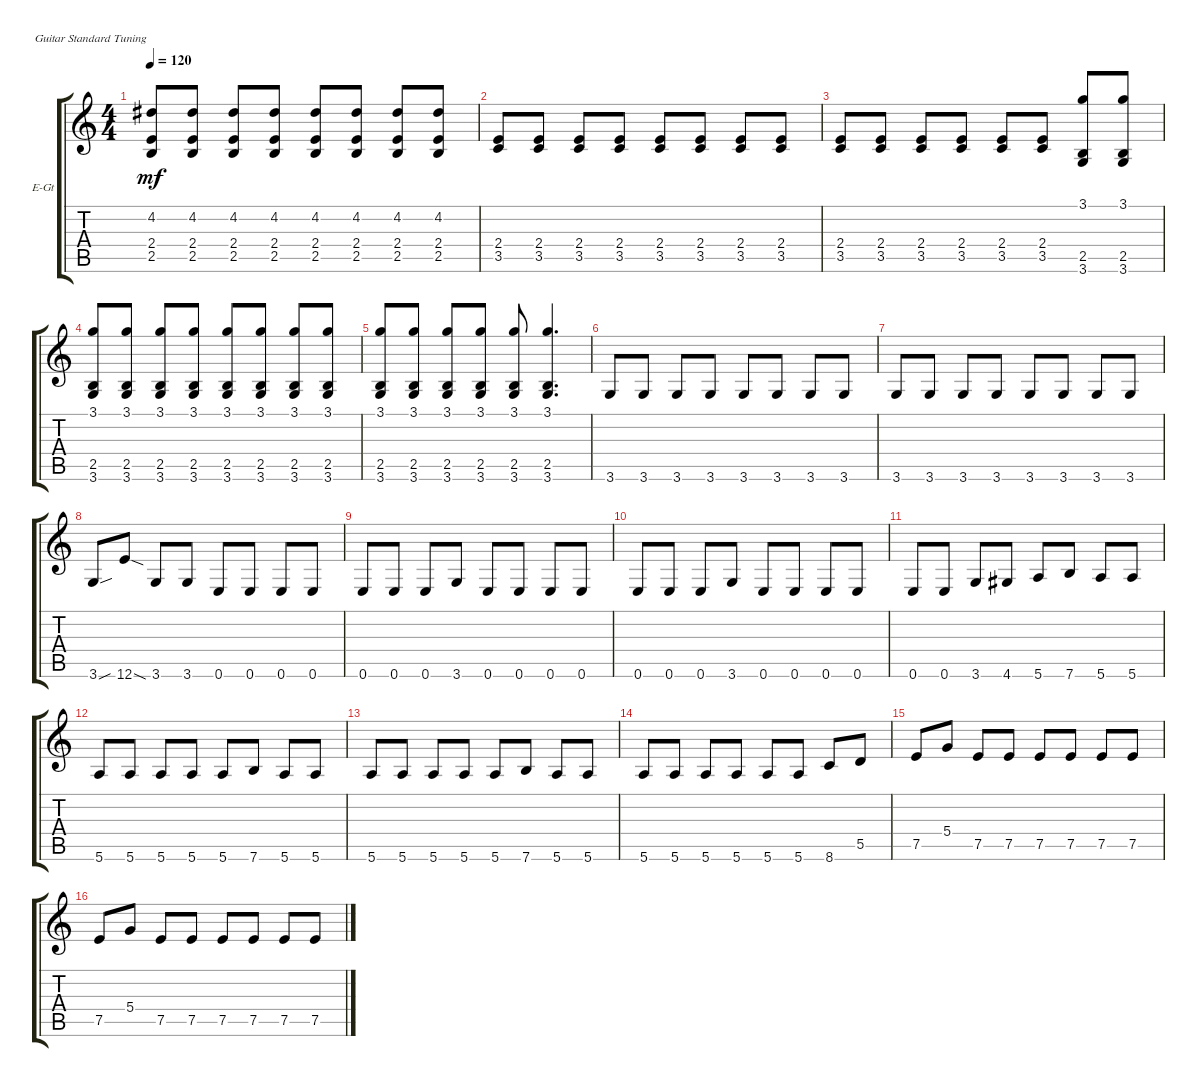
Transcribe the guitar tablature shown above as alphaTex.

\defaultSystemsLayout 4
\bracketExtendMode groupsimilarinstruments
\firstSystemTrackNameOrientation horizontal
\otherSystemsTrackNameOrientation horizontal
\track ("Electric Guitar" "E-Gt") {instrument distortionguitar}
\staff {score tabs}
\tuning (E4 B3 G3 D3 A2 E2)
\ts (4 4)
\tempo 120
\clef g2
\ks c
(4.2 2.4 2.5).8{dy mf} (4.2 2.4 2.5).8 (4.2 2.4 2.5).8 (4.2 2.4 2.5).8 (4.2 2.4 2.5).8 (4.2 2.4 2.5).8 (4.2 2.4 2.5).8 (4.2 2.4 2.5).8 |
(2.4 3.5).8 (2.4 3.5).8 (2.4 3.5).8 (2.4 3.5).8 (2.4 3.5).8 (2.4 3.5).8 (2.4 3.5).8 (2.4 3.5).8 |
(2.4 3.5).8 (2.4 3.5).8 (2.4 3.5).8 (2.4 3.5).8 (2.4 3.5).8 (2.4 3.5).8 (2.5 3.6 3.1).8 (2.5 3.6 3.1).8 |
(2.5 3.6 3.1).8 (2.5 3.6 3.1).8 (2.5 3.6 3.1).8 (2.5 3.6 3.1).8 (2.5 3.6 3.1).8 (2.5 3.6 3.1).8 (2.5 3.6 3.1).8 (2.5 3.6 3.1).8 |
(2.5 3.6 3.1).8 (2.5 3.6 3.1).8 (2.5 3.6 3.1).8 (2.5 3.6 3.1).8 (2.5 3.6 3.1).8 (3.1 2.5 3.6).4{d} |
3.6.8 3.6.8 3.6.8 3.6.8 3.6.8 3.6.8 3.6.8 3.6.8 |
3.6.8 3.6.8 3.6.8 3.6.8 3.6.8 3.6.8 3.6.8 3.6.8 |
3.6{sou}.8 12.6{sod}.8 3.6.8 3.6.8 0.6.8 0.6.8 0.6.8 0.6.8 |
0.6.8 0.6.8 0.6.8 3.6.8 0.6.8 0.6.8 0.6.8 0.6.8 |
0.6.8 0.6.8 0.6.8 3.6.8 0.6.8 0.6.8 0.6.8 0.6.8 |
0.6.8 0.6.8 3.6.8 4.6.8 5.6.8 7.6.8 5.6.8 5.6.8 |
5.6.8 5.6.8 5.6.8 5.6.8 5.6.8 7.6.8 5.6.8 5.6.8 |
5.6.8 5.6.8 5.6.8 5.6.8 5.6.8 7.6.8 5.6.8 5.6.8 |
5.6.8 5.6.8 5.6.8 5.6.8 5.6.8 5.6.8 8.6.8 5.5.8 |
7.5.8 5.4.8 7.5.8 7.5.8 7.5.8 7.5.8 7.5.8 7.5.8 |
7.5.8 5.4.8 7.5.8 7.5.8 7.5.8 7.5.8 7.5.8 7.5.8
